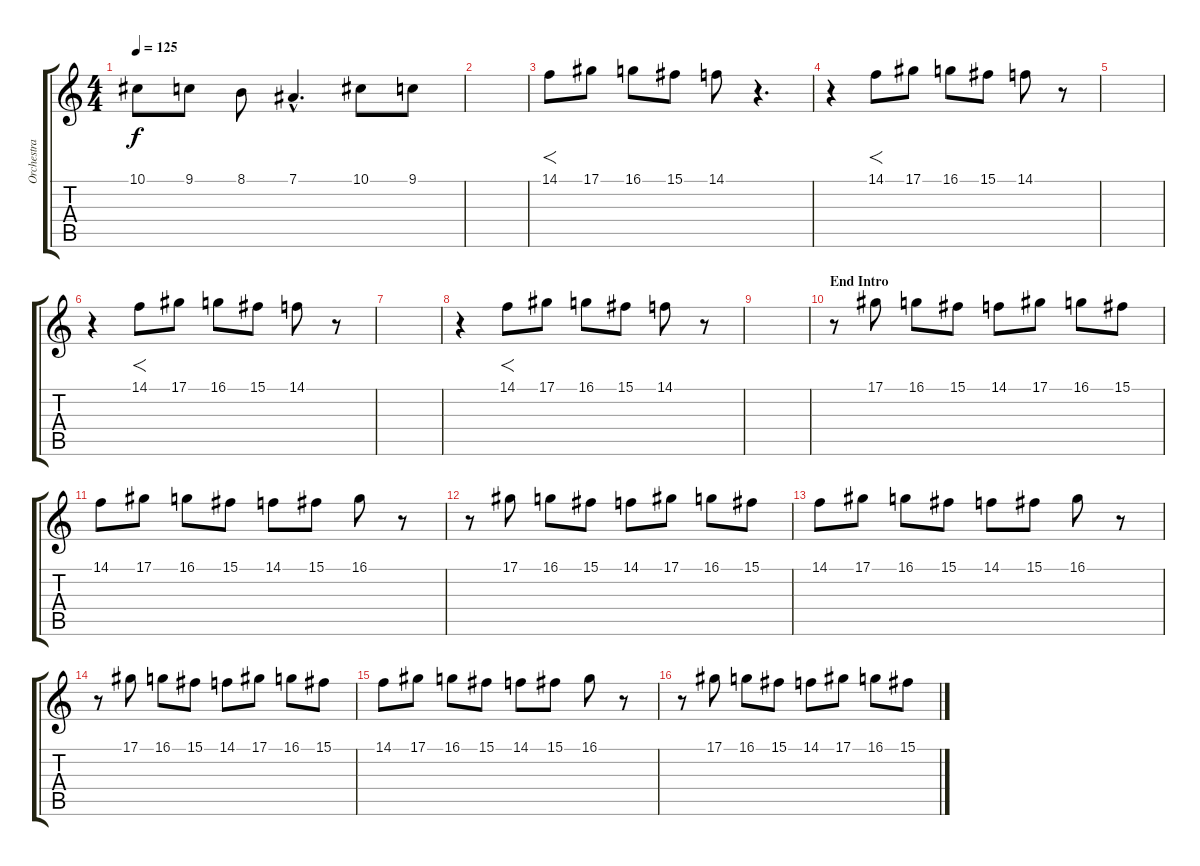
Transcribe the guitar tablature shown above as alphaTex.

\track ("Orchestra 2" "Orchestra ") {instrument stringensemble1}
\staff {score tabs}
\tuning (Eb4 Bb3 Gb3 Db3 Ab2 Eb2) {hide}
\ts (4 4)
\tempo 125
\clef g2
\ks c
10.1.8{dy f} 9.1.8 8.1.8 7.1{hac}.4{d} 10.1.8 9.1.8 |
|
14.1.8{f} 17.1.8 16.1.8 15.1.8 14.1.8 r.4{d} |
r.4 14.1.8{f} 17.1.8 16.1.8 15.1.8 14.1.8 r.8 |
|
r.4 14.1.8{f} 17.1.8 16.1.8 15.1.8 14.1.8 r.8 |
|
r.4 14.1.8{f} 17.1.8 16.1.8 15.1.8 14.1.8 r.8 |
|
\section ("" "End Intro")
r.8 17.1.8 16.1.8 15.1.8 14.1.8 17.1.8 16.1.8 15.1.8 |
14.1.8 17.1.8 16.1.8 15.1.8 14.1.8 15.1.8 16.1.8 r.8 |
r.8 17.1.8 16.1.8 15.1.8 14.1.8 17.1.8 16.1.8 15.1.8 |
14.1.8 17.1.8 16.1.8 15.1.8 14.1.8 15.1.8 16.1.8 r.8 |
r.8 17.1.8 16.1.8 15.1.8 14.1.8 17.1.8 16.1.8 15.1.8 |
14.1.8 17.1.8 16.1.8 15.1.8 14.1.8 15.1.8 16.1.8 r.8 |
r.8 17.1.8 16.1.8 15.1.8 14.1.8 17.1.8 16.1.8 15.1.8
